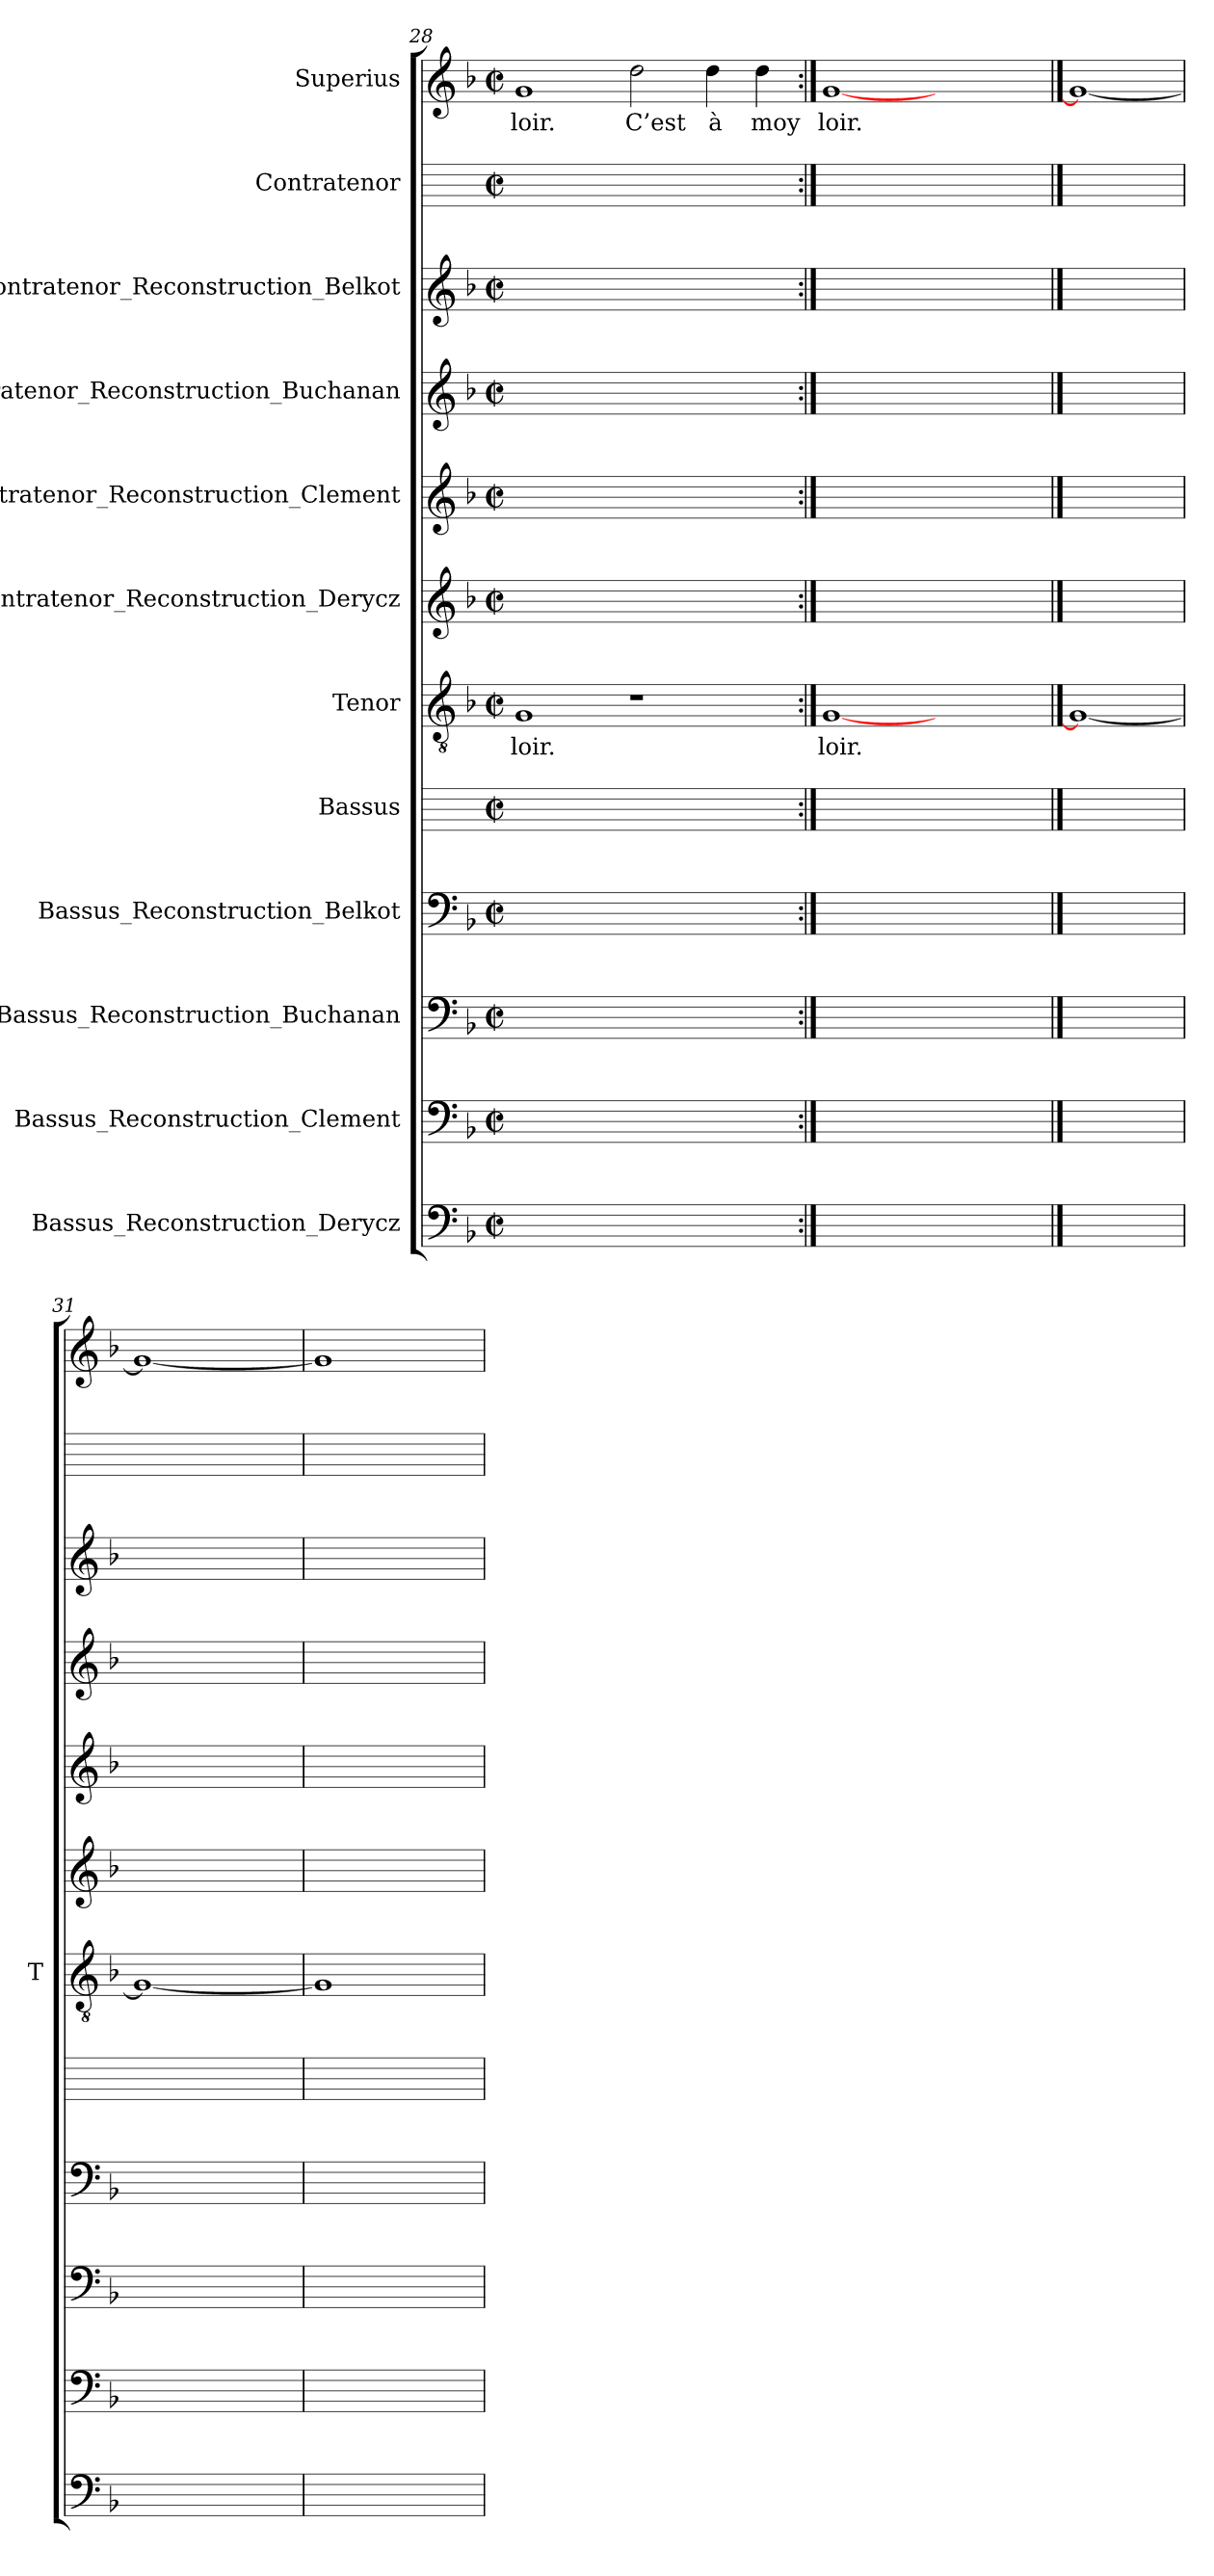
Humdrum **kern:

**kern	**kern	**kern	**kern	**kern	**kern	**text	**kern	**kern	**kern	**kern	**kern	**kern	**text
*part12	*part11	*part10	*part9	*part8	*part7	*part7	*part6	*part5	*part4	*part3	*part2	*part1	*part1
*staff12	*staff11	*staff10	*staff9	*staff8	*staff7	*staff7	*staff6	*staff5	*staff4	*staff3	*staff2	*staff1	*staff1
*I"Bassus_Reconstruction_Derycz	*I"Bassus_Reconstruction_Clement	*I"Bassus_Reconstruction_Buchanan	*I"Bassus_Reconstruction_Belkot	*I"Bassus	*I"Tenor	*	*I"Contratenor_Reconstruction_Derycz	*I"Contratenor_Reconstruction_Clement	*I"Contratenor_Reconstruction_Buchanan	*I"Contratenor_Reconstruction_Belkot	*I"Contratenor	*I"Superius	*
*	*	*	*	*	*I'T	*	*	*	*	*	*	*	*
*clefF4	*clefF4	*clefF4	*clefF4	*	*clefGv2	*	*clefG2	*clefG2	*clefG2	*clefG2	*	*clefG2	*
*k[b-]	*k[b-]	*k[b-]	*k[b-]	*	*k[b-]	*	*k[b-]	*k[b-]	*k[b-]	*k[b-]	*	*k[b-]	*
*F:	*F:	*F:	*F:	*	*F:	*	*F:	*F:	*F:	*F:	*	*F:	*
*M2/2	*M2/2	*M2/2	*M2/2	*M2/2	*M2/2	*	*M2/2	*M2/2	*M2/2	*M2/2	*M2/2	*M2/2	*
*met(c|)	*met(c|)	*met(c|)	*met(c|)	*met(c|)	*met(c|)	*	*met(c|)	*met(c|)	*met(c|)	*met(c|)	*met(c|)	*met(c|)	*
=28	=28	=28	=28	=28	=28	=28	=28	=28	=28	=28	=28	=28	=28
1ryy	1ryy	1ryy	1ryy	1ryy	1G	-loir.	1ryy	1ryy	1ryy	1ryy	1ryy	1g	-loir.
1ryy	1ryy	1ryy	1ryy	1ryy	1r	.	1ryy	1ryy	1ryy	1ryy	1ryy	2dd	-C’est
.	.	.	.	.	.	.	.	.	.	.	.	4dd	-à
.	.	.	.	.	.	.	.	.	.	.	.	4dd	-moy
=29:|!	=29:|!	=29:|!	=29:|!	=29:|!	=29:|!	=29:|!	=29:|!	=29:|!	=29:|!	=29:|!	=29:|!	=29:|!	=29:|!
1ryy	1ryy	1ryy	1ryy	1ryy	[1G	-loir.	1ryy	1ryy	1ryy	1ryy	1ryy	[1g	-loir.
1ryy	1ryy	1ryy	1ryy	1ryy	1ryy	.	1ryy	1ryy	1ryy	1ryy	1ryy	1ryy	.
==30	==30	==30	==30	==30	==30	==30	==30	==30	==30	==30	==30	==30	==30
1ryy	1ryy	1ryy	1ryy	1ryy	1G_	.	1ryy	1ryy	1ryy	1ryy	1ryy	1g_	.
=31	=31	=31	=31	=31	=31	=31	=31	=31	=31	=31	=31	=31	=31
1ryy	1ryy	1ryy	1ryy	1ryy	1G_	.	1ryy	1ryy	1ryy	1ryy	1ryy	1g_	.
=32	=32	=32	=32	=32	=32	=32	=32	=32	=32	=32	=32	=32	=32
1ryy	1ryy	1ryy	1ryy	1ryy	1G]	.	1ryy	1ryy	1ryy	1ryy	1ryy	1g]	.
=	=	=	=	=	=	=	=	=	=	=	=	=	=
*-	*-	*-	*-	*-	*-	*-	*-	*-	*-	*-	*-	*-	*-
